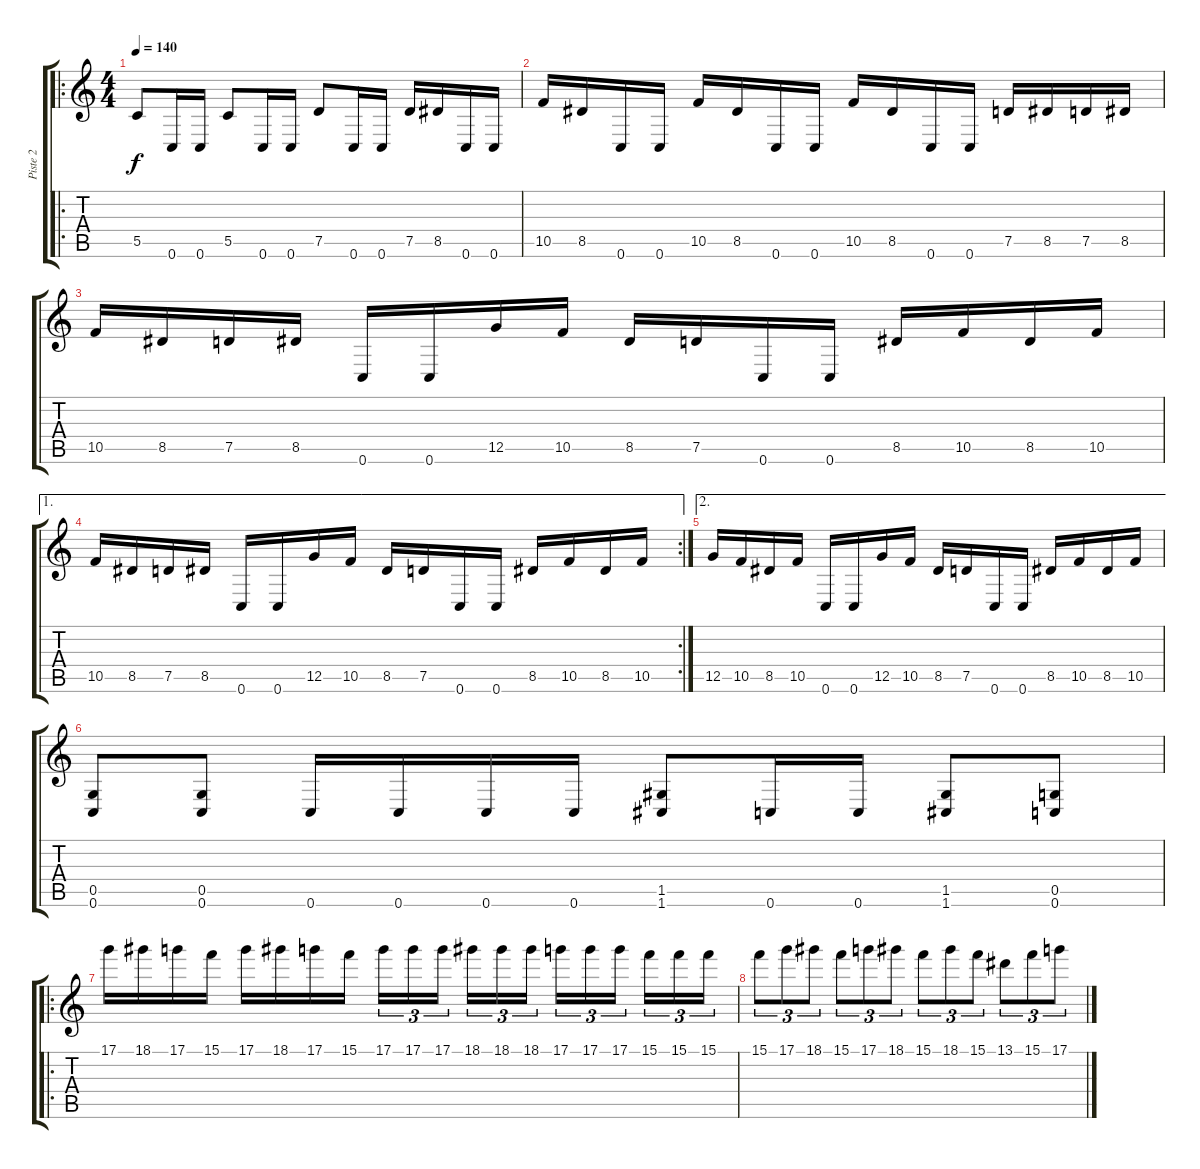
\track ("Piste 2" "Piste 2") {instrument distortionguitar}
\staff {score tabs}
\tuning (D4 A3 F3 C3 G2 C2) {hide}
\ro
\ts (4 4)
\tempo 140
\clef g2
\ks c
5.5.8{dy f} 0.6.16 0.6.16 5.5.8 0.6.16 0.6.16 7.5.8 0.6.16 0.6.16 7.5.16 8.5.16 0.6.16 0.6.16 |
10.5.16 8.5.16 0.6.16 0.6.16 10.5.16 8.5.16 0.6.16 0.6.16 10.5.16 8.5.16 0.6.16 0.6.16 7.5.16 8.5.16 7.5.16 8.5.16 |
10.5.16 8.5.16 7.5.16 8.5.16 0.6.16 0.6.16 12.5.16 10.5.16 8.5.16 7.5.16 0.6.16 0.6.16 8.5.16 10.5.16 8.5.16 10.5.16 |
\ae 1
\rc 2
10.5.16 8.5.16 7.5.16 8.5.16 0.6.16 0.6.16 12.5.16 10.5.16 8.5.16 7.5.16 0.6.16 0.6.16 8.5.16 10.5.16 8.5.16 10.5.16 |
\ae 2
12.5.16 10.5.16 8.5.16 10.5.16 0.6.16 0.6.16 12.5.16 10.5.16 8.5.16 7.5.16 0.6.16 0.6.16 8.5.16 10.5.16 8.5.16 10.5.16 |
(0.5 0.6).8 (0.5 0.6).8 0.6.16 0.6.16 0.6.16 0.6.16 (1.5 1.6).8 0.6.16 0.6.16 (1.5 1.6).8 (0.5 0.6).8 |
\ro
17.1.16 18.1.16 17.1.16 15.1.16 17.1.16 18.1.16 17.1.16 15.1.16 17.1.16{tu (3 2)} 17.1.16{tu (3 2)} 17.1.16{tu (3 2)} 18.1.16{tu (3 2)} 18.1.16{tu (3 2)} 18.1.16{tu (3 2)} 17.1.16{tu (3 2)} 17.1.16{tu (3 2)} 17.1.16{tu (3 2)} 15.1.16{tu (3 2)} 15.1.16{tu (3 2)} 15.1.16{tu (3 2)} |
15.1.8{tu (3 2)} 17.1.8{tu (3 2)} 18.1.8{tu (3 2)} 15.1.8{tu (3 2)} 17.1.8{tu (3 2)} 18.1.8{tu (3 2)} 15.1.8{tu (3 2)} 18.1.8{tu (3 2)} 15.1.8{tu (3 2)} 13.1.8{tu (3 2)} 15.1.8{tu (3 2)} 17.1.8{tu (3 2)}
